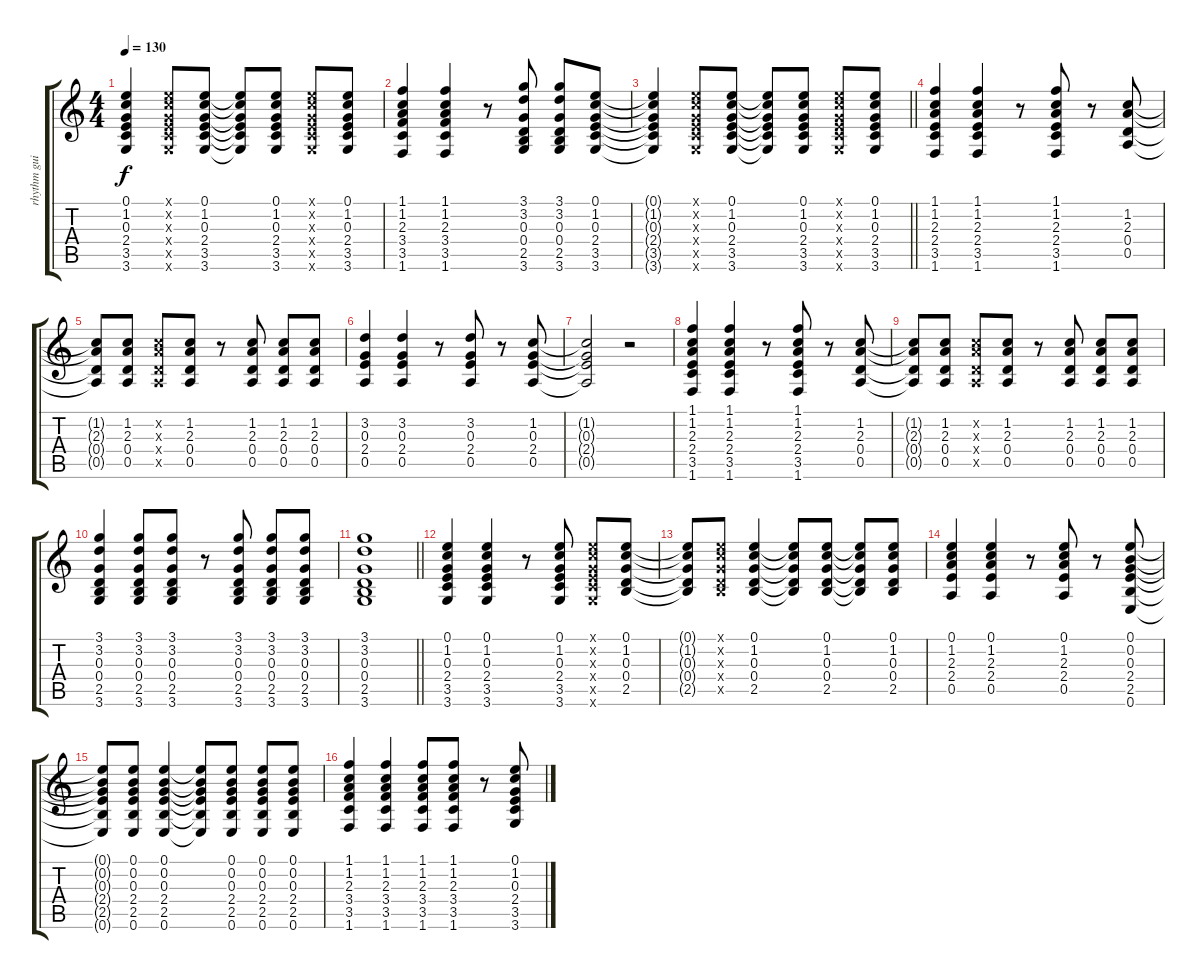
\track ("rhythm guitar" "rhythm gui") {instrument acousticguitarsteel}
\staff {score tabs}
\tuning (E4 B3 G3 D3 A2 E2) {hide}
\ts (4 4)
\tempo 130
\clef g2
\ks c
(0.1{t} 1.2{t} 0.3{t} 2.4{t} 3.5{t} 3.6{t}).4{dy f} (0.1{x} 1.2{x} 0.3{x} 2.4{x} 3.5{x} 3.6{x}).8 (0.1 1.2 0.3 2.4 3.5 3.6).8 (0.1{t} 1.2{t} 0.3{t} 2.4{t} 3.5{t} 3.6{t}).8 (0.1 1.2 0.3 2.4 3.5 3.6).8 (0.1{x} 1.2{x} 0.3{x} 2.4{x} 3.5{x} 3.6{x}).8 (0.1 1.2 0.3 2.4 3.5 3.6).8 |
(1.1 1.2 2.3 3.4 3.5 1.6).4 (1.1 1.2 2.3 3.4 3.5 1.6).4 r.8 (3.1 3.2 0.3 0.4 2.5 3.6).8 (3.1 3.2 0.3 0.4 2.5 3.6).8 (0.1 1.2 0.3 2.4 3.5 3.6).8 |
\barLineRight lightlight
(0.1{t} 1.2{t} 0.3{t} 2.4{t} 3.5{t} 3.6{t}).4 (0.1{x} 1.2{x} 0.3{x} 2.4{x} 3.5{x} 3.6{x}).8 (0.1 1.2 0.3 2.4 3.5 3.6).8 (0.1{t} 1.2{t} 0.3{t} 2.4{t} 3.5{t} 3.6{t}).8 (0.1 1.2 0.3 2.4 3.5 3.6).8 (0.1{x} 1.2{x} 0.3{x} 2.4{x} 3.5{x} 3.6{x}).8 (0.1 1.2 0.3 2.4 3.5 3.6).8 |
(1.1 1.2 2.3 2.4 3.5 1.6).4 (1.1 1.2 2.3 2.4 3.5 1.6).4 r.8 (1.1 1.2 2.3 2.4 3.5 1.6).8 r.8 (1.2 2.3 0.4 0.5).8 |
(1.2{t} 2.3{t} 0.4{t} 0.5{t}).8 (1.2 2.3 0.4 0.5).8 (1.2{x} 2.3{x} 0.4{x} 0.5{x}).8 (1.2 2.3 0.4 0.5).8 r.8 (1.2 2.3 0.4 0.5).8 (1.2 2.3 0.4 0.5).8 (1.2 2.3 0.4 0.5).8 |
(3.2 0.3 2.4 0.5).4 (3.2 0.3 2.4 0.5).4 r.8 (3.2 0.3 2.4 0.5).8 r.8 (1.2 0.3 2.4 0.5).8 |
(1.2{t} 0.3{t} 2.4{t} 0.5{t}).2 r.2 |
(1.1 1.2 2.3 2.4 3.5 1.6).4 (1.1 1.2 2.3 2.4 3.5 1.6).4 r.8 (1.1 1.2 2.3 2.4 3.5 1.6).8 r.8 (1.2 2.3 0.4 0.5).8 |
(1.2{t} 2.3{t} 0.4{t} 0.5{t}).8 (1.2 2.3 0.4 0.5).8 (1.2{x} 2.3{x} 0.4{x} 0.5{x}).8 (1.2 2.3 0.4 0.5).8 r.8 (1.2 2.3 0.4 0.5).8 (1.2 2.3 0.4 0.5).8 (1.2 2.3 0.4 0.5).8 |
(3.1 3.2 0.3 0.4 2.5 3.6).4 (3.1 3.2 0.3 0.4 2.5 3.6).8 (3.1 3.2 0.3 0.4 2.5 3.6).8 r.8 (3.1 3.2 0.3 0.4 2.5 3.6).8 (3.1 3.2 0.3 0.4 2.5 3.6).8 (3.1 3.2 0.3 0.4 2.5 3.6).8 |
\barLineRight lightlight
(3.1 3.2 0.3 0.4 2.5 3.6).1 |
(0.1 1.2 0.3 2.4 3.5 3.6).4 (0.1 1.2 0.3 2.4 3.5 3.6).4 r.8 (0.1 1.2 0.3 2.4 3.5 3.6).8 (0.1{x} 1.2{x} 0.3{x} 2.4{x} 3.5{x} 3.6{x}).8 (0.1 1.2 0.3 0.4 2.5).8 |
(0.1{t} 1.2{t} 0.3{t} 0.4{t} 2.5{t}).8 (0.1{x} 1.2{x} 0.3{x} 0.4{x} 2.5{x}).8 (0.1 1.2 0.3 0.4 2.5).4 (0.1{t} 1.2{t} 0.3{t} 0.4{t} 2.5{t}).8 (0.1 1.2 0.3 0.4 2.5).8 (0.1{t} 1.2{t} 0.3{t} 0.4{t} 2.5{t}).8 (0.1 1.2 0.3 0.4 2.5).8 |
(0.1 1.2 2.3 2.4 0.5).4 (0.1 1.2 2.3 2.4 0.5).4 r.8 (0.1 1.2 2.3 2.4 0.5).8 r.8 (0.1 0.2 0.3 2.4 2.5 0.6).8 |
(0.1{t} 0.2{t} 0.3{t} 2.4{t} 2.5{t} 0.6{t}).8 (0.1 0.2 0.3 2.4 2.5 0.6).8 (0.1 0.2 0.3 2.4 2.5 0.6).4 (0.1{t} 0.2{t} 0.3{t} 2.4{t} 2.5{t} 0.6{t}).8 (0.1 0.2 0.3 2.4 2.5 0.6).8 (0.1 0.2 0.3 2.4 2.5 0.6).8 (0.1 0.2 0.3 2.4 2.5 0.6).8 |
(1.1 1.2 2.3 3.4 3.5 1.6).4 (1.1 1.2 2.3 3.4 3.5 1.6).4 (1.1 1.2 2.3 3.4 3.5 1.6).8 (1.1 1.2 2.3 3.4 3.5 1.6).8 r.8 (0.1 1.2 0.3 2.4 3.5 3.6).8
